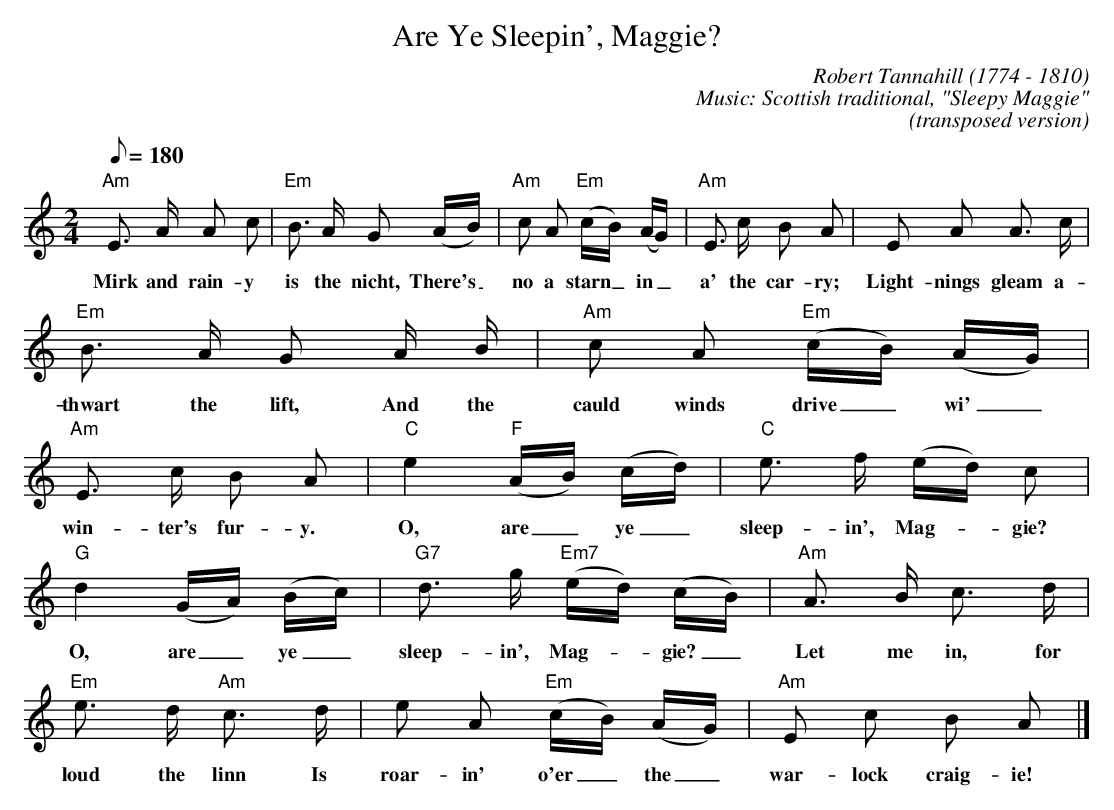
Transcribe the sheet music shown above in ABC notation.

X:1
T:Are Ye Sleepin', Maggie?
L:1/8
C:Robert Tannahill (1774 - 1810)
C:Music: Scottish traditional, "Sleepy Maggie"
C:(transposed version)
M:2/4
Q:1/8=180
K:C
"Am"E> A A c|\
w:Mirk and rain-y
"Em"B> A G (A/2B/2)|\
w:is the nicht, There's_
"Am"c A "Em"(c/2B/2) (A/2G/2)|\
w:no a starn_ in_
"Am"E> c B A|\
w:a' the car-ry;
E A A> c|
w:Light-nings gleam a-
"Em"B> A G A/2 B/2|\
w:thwart the lift, And the
"Am"c A "Em"(c/2B/2) (A/2G/2)|\
w:cauld winds drive_ wi'_
"Am"E> c B A|\
w:win-ter's fur-y.
"C"e2 "F"(A/2B/2) (c/2d/2)|\
w:O, are_ ye_
"C"e> f (e/2d/2) c|
w:sleep-in', Mag-_gie?
"G"d2 (G/2A/2) (B/2c/2)|\
w:O, are_ ye_
"G7"d> g "Em7"(e/2d/2) (c/2B/2)|\
w:sleep-in', Mag-_gie?_
"Am"A> B c> d|\
w:Let me in, for
"Em"e> d "Am"c> d|\
w:loud the linn Is
e A "Em"(c/2B/2) (A/2G/2)|\
w:roar-in' o'er_ the_
"Am"E c B A|]
w:war-lock craig-ie!
